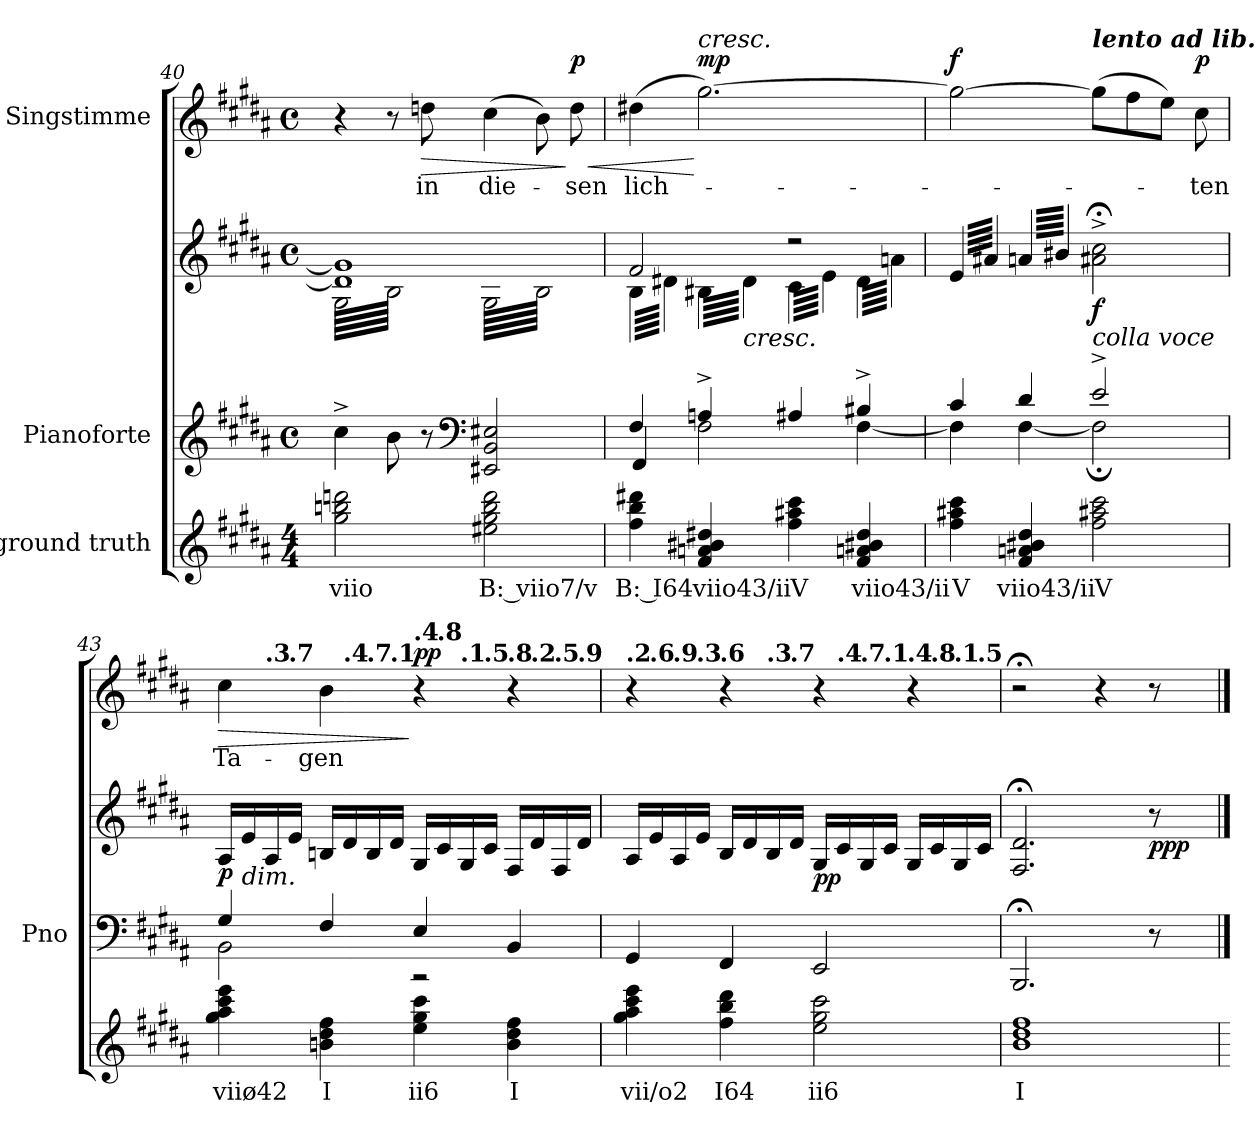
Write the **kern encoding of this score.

**kern	**text	**kern	**kern	**dynam	**kern	**text	**dynam
*part3	*part3	*part2	*part2	*part2	*part1	*part1	*part1
*staff4	*staff4	*staff3	*staff2	*staff2/3	*staff1	*staff1	*staff1
*I"ground truth	*	*I"Pianoforte	*	*	*I"Singstimme	*	*
*	*	*I'Pno	*	*	*	*	*
!!LO:LB:g=z
*	*	*clefG2	*clefG2	*	*clefG2	*	*
*k[f#c#g#d#a#]	*	*k[f#c#g#d#a#]	*k[f#c#g#d#a#]	*	*k[f#c#g#d#a#]	*	*
*M4/4	*	*M4/4	*M4/4	*	*M4/4	*	*
*	*	*met(c)	*met(c)	*	*met(c)	*	*
=40	=40	=40	=40	=40	=40	=40	=40
*	*	*	*^	*	*	*	*
*	*	*	*tremolo	*	*	*	*	*
2gg# 2bbn 2dddn	viio	4cc#^\	1d] 1g#]	64G#\LLLL	.	4r	.	.
.	.	.	.	64B\	.	.	.	.
.	.	.	.	64G#\	.	.	.	.
.	.	.	.	64B\	.	.	.	.
.	.	.	.	64G#\	.	.	.	.
.	.	.	.	64B\	.	.	.	.
.	.	.	.	64G#\	.	.	.	.
.	.	.	.	64B\	.	.	.	.
.	.	.	.	64G#\	.	.	.	.
.	.	.	.	64B\	.	.	.	.
.	.	.	.	64G#\	.	.	.	.
.	.	.	.	64B\	.	.	.	.
.	.	.	.	64G#\	.	.	.	.
.	.	.	.	64B\	.	.	.	.
.	.	.	.	64G#\	.	.	.	.
.	.	.	.	64B\	.	.	.	.
.	.	8b\	.	64G#\	.	8r	.	.
.	.	.	.	64B\	.	.	.	.
.	.	.	.	64G#\	.	.	.	.
.	.	.	.	64B\	.	.	.	.
.	.	.	.	64G#\	.	.	.	.
.	.	.	.	64B\	.	.	.	.
.	.	.	.	64G#\	.	.	.	.
.	.	.	.	64B\	.	.	.	.
!	!	!	!	!	!	!	!LO:LY:b	!LO:HP:b
.	.	8r	.	64G#\	.	8ddn\	in	>
.	.	.	.	64B\	.	.	.	.
.	.	.	.	64G#\	.	.	.	.
.	.	.	.	64B\	.	.	.	.
.	.	.	.	64G#\	.	.	.	.
.	.	.	.	64B\	.	.	.	.
.	.	.	.	64G#\	.	.	.	.
.	.	.	.	64B\JJJJ	.	.	.	.
*	*	*clefF4	*	*	*	*	*	*
!	!	!	!	!	!	!	!LO:LY:b	!
2ee#X 2gg# 2bb 2ddd	B: viio7/v	2EE#X/ 2BB/ 2E#X/	.	64G#\LLLL	.	(>4cc#\	die-	.
.	.	.	.	64B\	.	.	.	.
.	.	.	.	64G#\	.	.	.	.
.	.	.	.	64B\	.	.	.	.
.	.	.	.	64G#\	.	.	.	.
.	.	.	.	64B\	.	.	.	.
.	.	.	.	64G#\	.	.	.	.
.	.	.	.	64B\	.	.	.	.
.	.	.	.	64G#\	.	.	.	.
.	.	.	.	64B\	.	.	.	.
.	.	.	.	64G#\	.	.	.	.
.	.	.	.	64B\	.	.	.	.
.	.	.	.	64G#\	.	.	.	.
.	.	.	.	64B\	.	.	.	.
.	.	.	.	64G#\	.	.	.	.
.	.	.	.	64B\	.	.	.	.
.	.	.	.	64G#\	.	8b\)	.	.
.	.	.	.	64B\	.	.	.	.
.	.	.	.	64G#\	.	.	.	.
.	.	.	.	64B\	.	.	.	.
.	.	.	.	64G#\	.	.	.	.
.	.	.	.	64B\	.	.	.	.
.	.	.	.	64G#\	.	.	.	.
.	.	.	.	64B\	.	.	.	.
!	!	!	!	!	!	!	!LO:LY:b	!LO:HP:n=1:b
!	!	!	!	!	!	!	!	!LO:DY:n=1:b
.	.	.	.	64G#\	.	8dd\	-sen	] < p
.	.	.	.	64B\	.	.	.	.
.	.	.	.	64G#\	.	.	.	.
.	.	.	.	64B\	.	.	.	.
.	.	.	.	64G#\	.	.	.	.
.	.	.	.	64B\	.	.	.	.
.	.	.	.	64G#\	.	.	.	.
.	.	.	.	64B\JJJJ	.	.	.	.
=41	=41	=41	=41	=41	=41	=41	=41	=41
*	*	*^	*	*	*	*	*	*
!	!	!	!	!	!	!	!	!LO:LY:b	!
4ff# 4bb 4ddd#X	B: I64	4F#/	4FF#/	2f#/	64B\LLLL	.	(>4dd#X\	lich-	.
.	.	.	.	.	64d#X\	.	.	.	.
.	.	.	.	.	64B\	.	.	.	.
.	.	.	.	.	64d#X\	.	.	.	.
.	.	.	.	.	64B\	.	.	.	.
.	.	.	.	.	64d#X\	.	.	.	.
.	.	.	.	.	64B\	.	.	.	.
.	.	.	.	.	64d#X\	.	.	.	.
.	.	.	.	.	64B\	.	.	.	.
.	.	.	.	.	64d#X\	.	.	.	.
.	.	.	.	.	64B\	.	.	.	.
.	.	.	.	.	64d#X\	.	.	.	.
.	.	.	.	.	64B\	.	.	.	.
.	.	.	.	.	64d#X\	.	.	.	.
.	.	.	.	.	64B\	.	.	.	.
.	.	.	.	.	64d#X\JJJJ	.	.	.	.
!	!	!	!	!	!	!	!LO:TX:a:i:t=cresc.	!	!
!	!	!	!	!	!	!	!	!	!LO:DY:n=1:b
4f# 4an 4b#X 4dd#X	viio43/ii	4An^/	2F#\	.	64B#X\LLLL	.	[2.gg#\)	.	[ mp
.	.	.	.	.	64d#\	.	.	.	.
.	.	.	.	.	64B#X\	.	.	.	.
.	.	.	.	.	64d#\	.	.	.	.
.	.	.	.	.	64B#X\	.	.	.	.
.	.	.	.	.	64d#\	.	.	.	.
.	.	.	.	.	64B#X\	.	.	.	.
.	.	.	.	.	64d#\	.	.	.	.
!	!	!	!	!	!LO:TX:b:i:t=cresc.	!	!	!	!
.	.	.	.	.	64B#X\	.	.	.	.
.	.	.	.	.	64d#\	.	.	.	.
.	.	.	.	.	64B#X\	.	.	.	.
.	.	.	.	.	64d#\	.	.	.	.
.	.	.	.	.	64B#X\	.	.	.	.
.	.	.	.	.	64d#\	.	.	.	.
.	.	.	.	.	64B#X\	.	.	.	.
.	.	.	.	.	64d#\JJJJ	.	.	.	.
4ff# 4aa#X 4ccc#	V	4A#X/	.	2r	64c#\LLLL	.	.	.	.
.	.	.	.	.	64e\	.	.	.	.
.	.	.	.	.	64c#\	.	.	.	.
.	.	.	.	.	64e\	.	.	.	.
.	.	.	.	.	64c#\	.	.	.	.
.	.	.	.	.	64e\	.	.	.	.
.	.	.	.	.	64c#\	.	.	.	.
.	.	.	.	.	64e\	.	.	.	.
.	.	.	.	.	64c#\	.	.	.	.
.	.	.	.	.	64e\	.	.	.	.
.	.	.	.	.	64c#\	.	.	.	.
.	.	.	.	.	64e\	.	.	.	.
.	.	.	.	.	64c#\	.	.	.	.
.	.	.	.	.	64e\	.	.	.	.
.	.	.	.	.	64c#\	.	.	.	.
.	.	.	.	.	64e\JJJJ	.	.	.	.
4f# 4an 4b#X 4dd#	viio43/ii	4B#X^/	[4F#\	.	64d#\LLLL	.	.	.	.
.	.	.	.	.	64an\	.	.	.	.
.	.	.	.	.	64d#\	.	.	.	.
.	.	.	.	.	64an\	.	.	.	.
.	.	.	.	.	64d#\	.	.	.	.
.	.	.	.	.	64an\	.	.	.	.
.	.	.	.	.	64d#\	.	.	.	.
.	.	.	.	.	64an\	.	.	.	.
.	.	.	.	.	64d#\	.	.	.	.
.	.	.	.	.	64an\	.	.	.	.
.	.	.	.	.	64d#\	.	.	.	.
.	.	.	.	.	64an\	.	.	.	.
.	.	.	.	.	64d#\	.	.	.	.
.	.	.	.	.	64an\	.	.	.	.
.	.	.	.	.	64d#\	.	.	.	.
.	.	.	.	.	64an\JJJJ	.	.	.	.
*	*	*	*	*v	*v	*	*	*	*
=42	=42	=42	=42	=42	=42	=42	=42	=42
*	*	*	*	*^	*	*	*	*
!	!	!	!	!	!	!	!	!	!LO:DY:a
*	*	*	*	*v	*v	*	*	*	*
4ff# 4aa#X 4ccc#	V	4c#/	4F#\]	64e/LLLL	.	2gg#\_	.	f
.	.	.	.	64a#X/	.	.	.	.
.	.	.	.	64e/	.	.	.	.
.	.	.	.	64a#X/	.	.	.	.
.	.	.	.	64e/	.	.	.	.
.	.	.	.	64a#X/	.	.	.	.
.	.	.	.	64e/	.	.	.	.
.	.	.	.	64a#X/	.	.	.	.
.	.	.	.	64e/	.	.	.	.
.	.	.	.	64a#X/	.	.	.	.
.	.	.	.	64e/	.	.	.	.
.	.	.	.	64a#X/	.	.	.	.
.	.	.	.	64e/	.	.	.	.
.	.	.	.	64a#X/	.	.	.	.
.	.	.	.	64e/	.	.	.	.
.	.	.	.	64a#X/JJJJ	.	.	.	.
4f# 4an 4b#X 4dd#	viio43/ii	4d#/	[4F#\	64an/LLLL	.	.	.	.
.	.	.	.	64b#X/	.	.	.	.
.	.	.	.	64an/	.	.	.	.
.	.	.	.	64b#X/	.	.	.	.
.	.	.	.	64an/	.	.	.	.
.	.	.	.	64b#X/	.	.	.	.
.	.	.	.	64an/	.	.	.	.
.	.	.	.	64b#X/	.	.	.	.
.	.	.	.	64an/	.	.	.	.
.	.	.	.	64b#X/	.	.	.	.
.	.	.	.	64an/	.	.	.	.
.	.	.	.	64b#X/	.	.	.	.
.	.	.	.	64an/	.	.	.	.
.	.	.	.	64b#X/	.	.	.	.
.	.	.	.	64an/	.	.	.	.
.	.	.	.	64b#X/JJJJ	.	.	.	.
*	*	*	*	*Xtremolo	*	*	*	*
!	!	!	!	!	!	!LO:TX:a:Bi:t=lento ad lib.	!	!
!	!	!LO:TX:a:i:t=colla voce	!	!	!	!	!	!
!	!	!	!	!	!LO:DY:b	!	!	!
2ff# 2aa#X 2ccc#	V	2e^/	2F#;\]	2a#X\;<^ 2cc#\;<^	f	(>8gg#\L]	.	.
.	.	.	.	.	.	.	.	.
.	.	.	.	.	.	.	.	.
.	.	.	.	.	.	.	.	.
.	.	.	.	.	.	.	.	.
.	.	.	.	.	.	.	.	.
.	.	.	.	.	.	.	.	.
.	.	.	.	.	.	.	.	.
*	*	*	*	*	*	*MM152	*	*
.	.	.	.	.	.	8ff#\	.	.
*	*	*	*	*	*	*MM140	*	*
.	.	.	.	.	.	8ee\J)	.	.
!	!	!	!	!	!	!	!LO:LY:b	!LO:DY:a
.	.	.	.	.	.	8cc#\	-ten	p
!!LO:PB:g=z
=43	=43	=43	=43	=43	=43	=43	=43	=43
!	!	!	!	!	!	!LO:TX:a:B:t=a tempo	!	!
!	!	!	!	!	!LO:DY:b	!	!LO:LY:b	!LO:HP:b
*	*	*	*	*	*	*^	*	*
*	*	*	*	*	*	*	*^	*	*
*	*	*	*	*	*	*	*	*^	*	*
*	*	*	*	*	*	*	*	*	*^	*	*
*	*	*	*	*	*	*	*	*	*	*^	*	*
*	*	*	*	*	*	*	*	*	*	*	*^	*	*
*	*	*	*	*	*	*	*	*	*	*	*	*^	*	*
4gg# 4aa# 4ccc# 4eee	viiø42	4G#/	2BB\	16A#/LL	p	4cc#\	8ryy	8.ryy	4ryy	4.ryy	4..ryy	2ryy	2ryy	Ta-	>
!	!	!	!	!LO:TX:b:i:t=dim.	!	!	!	!	!	!	!	!	!	!	!
.	.	.	.	16e/	.	.	.	.	.	.	.	.	.	.	.
!	!	!	!	!	!	!	!LO:TX:a:B:t=.3	!	!	!	!	!	!	!	!
.	.	.	.	16A#/	.	.	2..ryy	.	.	.	.	.	.	.	.
!	!	!	!	!	!	!	!	!LO:TX:a:B:t=.7	!	!	!	!	!	!	!
.	.	.	.	16e/JJ	.	.	.	2ryy	.	.	.	.	.	.	.
*	*	*	*	*	*	*MM166	*	*	*	*	*	*	*	*	*
!	!	!	!	!	!	!	!	!	!	!	!	!	!	!LO:LY:b	!
4bn 4dd# 4ff#	I	4F#/	.	16Bn/LL	.	4b\	.	.	16ryy	.	.	.	.	-gen	.
!	!	!	!	!	!	!	!	!	!LO:TX:a:B:t=.4	!	!	!	!	!	!
.	.	.	.	16d#/	.	.	.	.	2ryy	.	.	.	.	.	.
!	!	!	!	!	!	!	!	!	!	!LO:TX:a:B:t=.7	!	!	!	!	!
.	.	.	.	16B/	.	.	.	.	.	2ryy	.	.	.	.	.
!	!	!	!	!	!	!	!	!	!	!	!LO:TX:a:B:t=.1	!	!	!	!
.	.	.	.	16d#/JJ	.	.	.	.	.	.	2ryy	.	.	.	.
*	*	*	*	*	*	*MM163	*	*	*	*	*	*	*	*	*
!	!	!	!	!	!	!LO:TX:a:B:t=.4	!	!	!	!	!	!	!	!	!
!	!	!	!	!	!	!	!	!	!	!	!	!	!	!	!LO:DY:n=1:b
4ee 4gg# 4ccc#	ii6	4E/	2r	16G#/LL	.	4r	.	.	.	.	.	16ryy	8ryy	.	] pp
!	!	!	!	!	!	!	!	!	!	!	!	!LO:TX:a:B:t=.8	!	!	!
.	.	.	.	16c#/	.	.	.	.	.	.	.	4..ryy	.	.	.
!	!	!	!	!	!	!	!	!	!	!	!	!	!LO:TX:a:B:t=.1	!	!
.	.	.	.	16G#/	.	.	.	.	.	.	.	.	4.ryy	.	.
!	!	!	!	!	!	!	!	!LO:TX:a:B:t=.5	!	!	!	!	!	!	!
.	.	.	.	16c#/JJ	.	.	.	4ryy	.	.	.	.	.	.	.
*	*	*	*	*	*	*MM160	*	*	*	*	*	*	*	*	*
!	!	!	!	!	!	!LO:TX:a:B:t=.8	!	!	!	!	!	!	!	!	!
4b 4dd# 4ff#	I	4BB/	.	16F#/LL	.	4r	.	.	.	.	.	.	.	.	.
!	!	!	!	!	!	!	!	!	!LO:TX:a:B:t=.2	!	!	!	!	!	!
.	.	.	.	16d#/	.	.	.	.	8.ryy	.	.	.	.	.	.
!	!	!	!	!	!	!	!	!	!	!LO:TX:a:B:t=.5	!	!	!	!	!
.	.	.	.	16F#/	.	.	.	.	.	8ryy	.	.	.	.	.
!	!	!	!	!	!	!	!	!LO:TX:a:B:t=.9	!	!	!	!	!	!	!
.	.	.	.	16d#/JJ	.	.	.	16ryy	.	.	16ryy	.	.	.	.
*	*	*v	*v	*	*	*v	*v	*v	*v	*v	*v	*v	*v	*	*
*	*	*	*	*	*MM158	*	*
=44	=44	=44	=44	=44	=44	=44	=44
*	*	*	*	*	*MM158	*	*
*	*	*	*	*	*^	*	*
*	*	*	*	*	*	*^	*	*
*	*	*	*	*	*	*	*^	*	*
*	*	*	*	*	*	*	*	*^	*	*
*	*	*	*	*	*	*	*	*	*^	*	*
*	*	*	*	*	*	*	*	*	*	*^	*	*
*	*	*	*	*	*	*	*	*	*	*	*^	*	*
!	!	!	!	!	!LO:TX:a:B:t=.2	!	!	!	!	!	!	!	!	!
*	*	*	*	*	*	*	*	*	*	*	*	*^	*	*
4gg# 4aa# 4ccc# 4eee	vii/o2	4GG#/	16A#/LL	.	4r	16ryy	8ryy	8.ryy	4.ryy	4..ryy	2ryy	2ryy	2ryy	.	.
!	!	!	!	!	!	!LO:TX:a:B:t=.6	!	!	!	!	!	!	!	!	!
.	.	.	16e/	.	.	2...ryy	.	.	.	.	.	.	.	.	.
!	!	!	!	!	!	!	!LO:TX:a:B:t=.9	!	!	!	!	!	!	!	!
.	.	.	16A#/	.	.	.	2..ryy	.	.	.	.	.	.	.	.
!	!	!	!	!	!	!	!	!LO:TX:a:B:t=.3	!	!	!	!	!	!	!
.	.	.	16e/JJ	.	.	.	.	2ryy	.	.	.	.	.	.	.
*	*	*	*	*	*MM155	*	*	*	*	*	*	*	*	*	*
!	!	!	!	!	!LO:TX:a:B:t=.6	!	!	!	!	!	!	!	!	!	!
4ff# 4bb 4ddd#	I64	4FF#/	16B/LL	.	4r	.	.	.	.	.	.	.	.	.	.
.	.	.	16d#/	.	.	.	.	.	.	.	.	.	.	.	.
!	!	!	!	!	!	!	!	!	!LO:TX:a:B:t=.3	!	!	!	!	!	!
.	.	.	16B/	.	.	.	.	.	2ryy	.	.	.	.	.	.
!	!	!	!	!	!	!	!	!	!	!LO:TX:a:B:t=.7	!	!	!	!	!
.	.	.	16d#/JJ	.	.	.	.	.	.	2ryy	.	.	.	.	.
*	*	*	*	*	*MM153	*	*	*	*	*	*	*	*	*	*
!	!	!	!	!LO:DY:b	!	!	!	!	!	!	!	!	!	!	!
2ee 2gg# 2ccc#	ii6	2EE/	16G#/LL	pp	4r	.	.	.	.	.	16ryy	8ryy	4ryy	.	.
!	!	!	!	!	!	!	!	!	!	!	!LO:TX:a:B:t=.4	!	!	!	!
.	.	.	16c#/	.	.	.	.	.	.	.	4..ryy	.	.	.	.
!	!	!	!	!	!	!	!	!	!	!	!	!LO:TX:a:B:t=.7	!	!	!
.	.	.	16G#/	.	.	.	.	.	.	.	.	4.ryy	.	.	.
!	!	!	!	!	!	!	!	!LO:TX:a:B:t=.1	!	!	!	!	!	!	!
.	.	.	16c#/JJ	.	.	.	.	4ryy	.	.	.	.	.	.	.
*	*	*	*	*	*MM150	*	*	*	*	*	*	*	*	*	*
!	!	!	!	!	!LO:TX:a:B:t=.4	!	!	!	!	!	!	!	!	!	!
.	.	.	16G#/LL	.	4r	.	.	.	.	.	.	.	16ryy	.	.
!	!	!	!	!	!	!	!	!	!	!	!	!	!LO:TX:a:B:t=.8	!	!
.	.	.	16c#/	.	.	.	.	.	.	.	.	.	8.ryy	.	.
!	!	!	!	!	!	!	!	!	!LO:TX:a:B:t=.1	!	!	!	!	!	!
.	.	.	16G#/	.	.	.	.	.	8ryy	.	.	.	.	.	.
!	!	!	!	!	!	!	!	!LO:TX:a:B:t=.5	!	!	!	!	!	!	!
.	.	.	16c#/JJ	.	.	.	.	16ryy	.	16ryy	.	.	.	.	.
*	*	*	*	*	*v	*v	*v	*v	*v	*v	*v	*v	*v	*	*
*	*	*	*	*	*MM148	*	*
=45	=45	=45	=45	=45	=45	=45	=45
*	*	*	*	*	*MM147	*	*
*	*	*	*	*	*^	*	*
*	*	*	*	*	*	*^	*	*
*	*	*	*	*	*	*	*^	*	*
*	*	*	*	*	*	*	*	*^	*	*
*	*	*	*	*	*	*	*	*	*^	*	*
*	*	*	*	*	*	*	*	*	*	*^	*	*
*	*	*	*	*	*	*	*	*	*	*	*^	*	*
*	*	*	*	*	*	*	*	*	*	*	*	*^	*	*
!	!	!	!	!	!LO:TX:a:B:t=.8	!	!	!	!	!	!	!	!	!	!
*	*	*	*	*	*v	*v	*v	*v	*v	*v	*v	*v	*v	*	*
1b 1dd# 1ff#	I	2.BBB;</	2.F#/;< 2.d#/;<	.	2r;<	.	.
.	.	.	.	.	4r	.	.
!	!	!	!	!LO:DY:b	!	!	!
.	.	8r	8r	ppp	8r	.	.
.	.	8ryy	8ryy	.	8ryy	.	.
=	==	==	==	==	==	==	==
*-	*-	*-	*-	*-	*-	*-	*-
